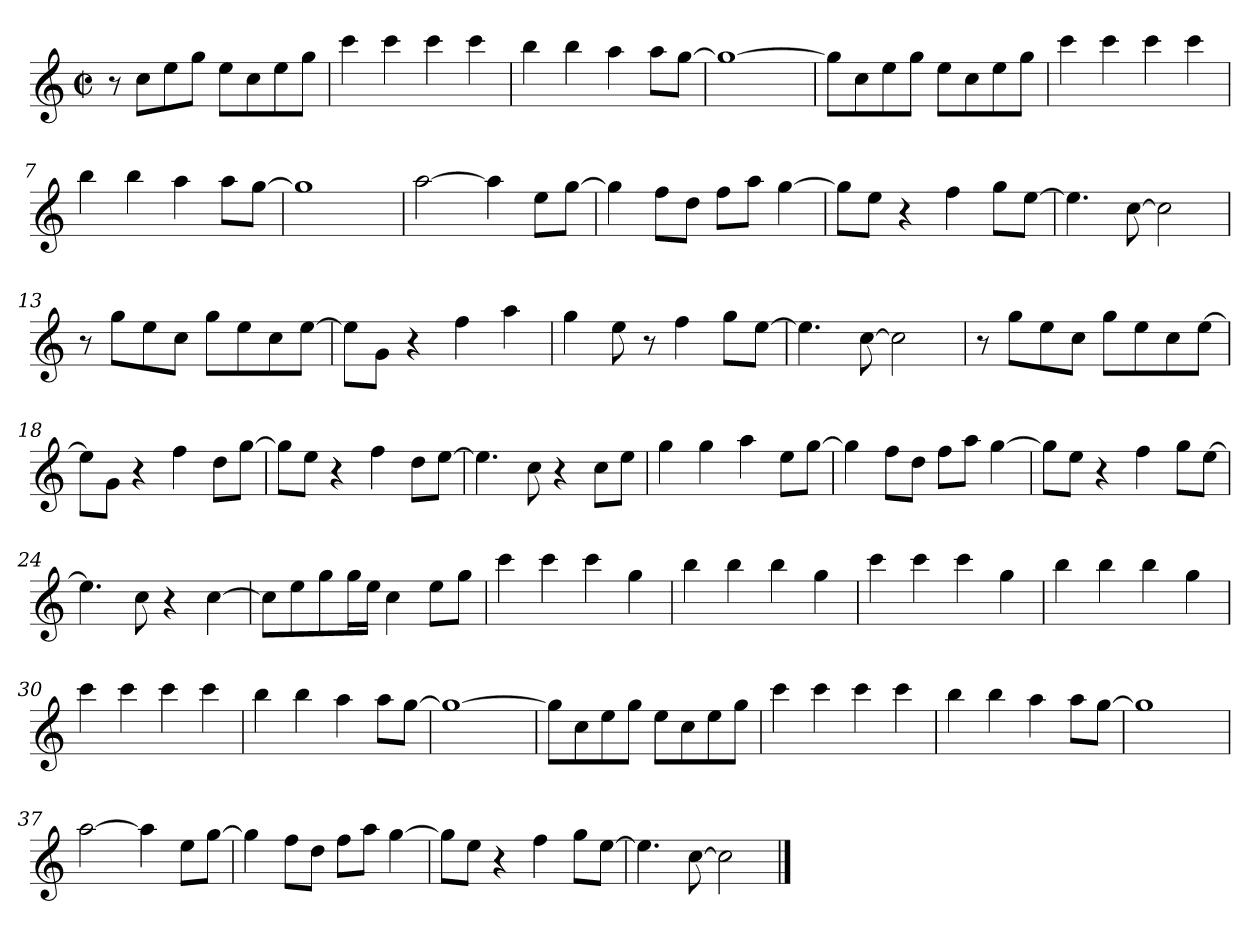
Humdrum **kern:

**kern
*part1
*staff1
*clefG2
*k[]
*C:
*M2/2
*met(c|)
=1
8r
8cc\L
8ee\
8gg\J
8ee\L
8cc\
8ee\
8gg\J
=2
4ccc\
4ccc\
4ccc\
4ccc\
=3
4bb\
4bb\
4aa\
8aa\L
[8gg\J
=4
1gg_
!!LO:LB:g=z
=5
8gg\L]
8cc\
8ee\
8gg\J
8ee\L
8cc\
8ee\
8gg\J
=6
4ccc\
4ccc\
4ccc\
4ccc\
=7
4bb\
4bb\
4aa\
8aa\L
[8gg\J
=8
1gg]
=9
[2aa\
4aa\]
8ee\L
[8gg\J
!!LO:LB:g=z
=10
4gg\]
8ff\L
8dd\J
8ff\L
8aa\J
[4gg\
=11
8gg\L]
8ee\J
4r
4ff\
8gg\L
[8ee\J
=12
4.ee\]
[8cc\
2cc\]
=13
8r
8gg\L
8ee\
8cc\J
8gg\L
8ee\
8cc\
[8ee\J
!!LO:LB:g=z
=14
8ee\L]
8g\J
4r
4ff\
4aa\
=15
4gg\
8ee\
8r
4ff\
8gg\L
[8ee\J
=16
4.ee\]
[8cc\
2cc\]
=17
8r
8gg\L
8ee\
8cc\J
8gg\L
8ee\
8cc\
[8ee\J
!!LO:LB:g=z
=18
8ee\L]
8g\J
4r
4ff\
8dd\L
[8gg\J
=19
8gg\L]
8ee\J
4r
4ff\
8dd\L
[8ee\J
=20
4.ee\]
8cc\
4r
8cc\L
8ee\J
=21
4gg\
4gg\
4aa\
8ee\L
[8gg\J
=22
4gg\]
8ff\L
8dd\J
8ff\L
8aa\J
[4gg\
!!LO:LB:g=z
=23
8gg\L]
8ee\J
4r
4ff\
8gg\L
[8ee\J
=24
4.ee\]
8cc\
4r
[4cc\
=25
8cc\L]
8ee\
8gg\
16gg\L
16ee\JJ
4cc\
8ee\L
8gg\J
=26
4ccc\
4ccc\
4ccc\
4gg\
!!LO:LB:g=z
=27
4bb\
4bb\
4bb\
4gg\
=28
4ccc\
4ccc\
4ccc\
4gg\
=29
4bb\
4bb\
4bb\
4gg\
=30
4ccc\
4ccc\
4ccc\
4ccc\
=31
4bb\
4bb\
4aa\
8aa\L
[8gg\J
!!LO:LB:g=z
=32
1gg_
=33
8gg\L]
8cc\
8ee\
8gg\J
8ee\L
8cc\
8ee\
8gg\J
=34
4ccc\
4ccc\
4ccc\
4ccc\
!!LO:PB:g=z
=35
4bb\
4bb\
4aa\
8aa\L
[8gg\J
=36
1gg]
=37
[2aa\
4aa\]
8ee\L
[8gg\J
=38
4gg\]
8ff\L
8dd\J
8ff\L
8aa\J
[4gg\
=39
8gg\L]
8ee\J
4r
4ff\
8gg\L
[8ee\J
=40
4.ee\]
[8cc\
2cc\]
==
*-
